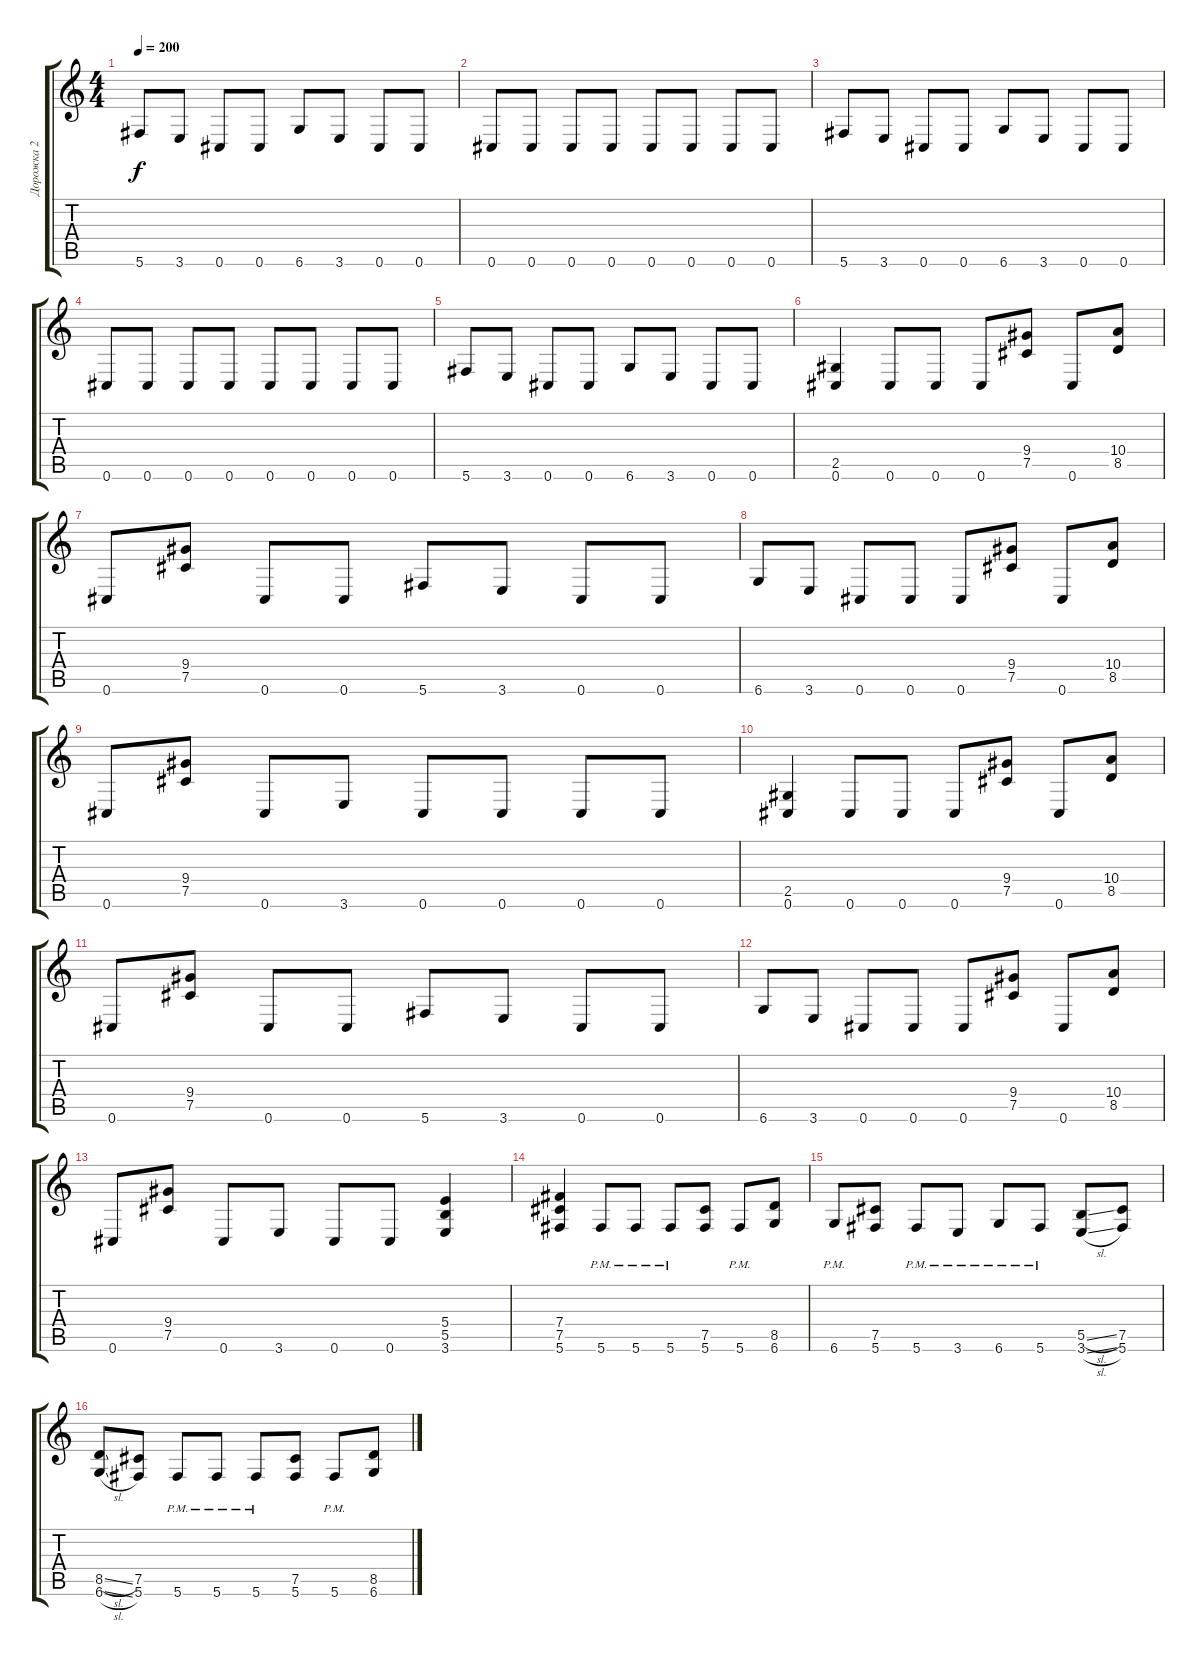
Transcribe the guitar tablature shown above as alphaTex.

\track ("Дорожка 2" "Дорожка 2") {instrument distortionguitar}
\staff {score tabs}
\tuning (Db4 Ab3 E3 B2 Gb2 Db2) {hide}
\ts (4 4)
\tempo 200
\clef g2
\ks c
5.6.8{dy f} 3.6.8 0.6.8 0.6.8 6.6.8 3.6.8 0.6.8 0.6.8 |
0.6.8 0.6.8 0.6.8 0.6.8 0.6.8 0.6.8 0.6.8 0.6.8 |
5.6.8 3.6.8 0.6.8 0.6.8 6.6.8 3.6.8 0.6.8 0.6.8 |
0.6.8 0.6.8 0.6.8 0.6.8 0.6.8 0.6.8 0.6.8 0.6.8 |
5.6.8 3.6.8 0.6.8 0.6.8 6.6.8 3.6.8 0.6.8 0.6.8 |
(2.5 0.6).4 0.6.8 0.6.8 0.6.8 (9.4 7.5).8 0.6.8 (10.4 8.5).8 |
0.6.8 (9.4 7.5).8 0.6.8 0.6.8 5.6.8 3.6.8 0.6.8 0.6.8 |
6.6.8 3.6.8 0.6.8 0.6.8 0.6.8 (9.4 7.5).8 0.6.8 (10.4 8.5).8 |
0.6.8 (9.4 7.5).8 0.6.8 3.6.8 0.6.8 0.6.8 0.6.8 0.6.8 |
(2.5 0.6).4 0.6.8 0.6.8 0.6.8 (9.4 7.5).8 0.6.8 (10.4 8.5).8 |
0.6.8 (9.4 7.5).8 0.6.8 0.6.8 5.6.8 3.6.8 0.6.8 0.6.8 |
6.6.8 3.6.8 0.6.8 0.6.8 0.6.8 (9.4 7.5).8 0.6.8 (10.4 8.5).8 |
0.6.8 (9.4 7.5).8 0.6.8 3.6.8 0.6.8 0.6.8 (5.4 5.5 3.6).4 |
(7.4 7.5 5.6).4 5.6{pm}.8 5.6{pm}.8 5.6{pm}.8 (7.5 5.6).8 5.6{pm}.8 (8.5 6.6).8 |
6.6{pm}.8 (7.5 5.6).8 5.6{pm}.8 3.6{pm}.8 6.6{pm}.8 5.6{pm}.8 (5.5{sl} 3.6{sl}).8 (7.5 5.6).8 |
(8.5{sl} 6.6{sl}).8 (7.5 5.6).8 5.6{pm}.8 5.6{pm}.8 5.6{pm}.8 (7.5 5.6).8 5.6{pm}.8 (8.5 6.6).8
